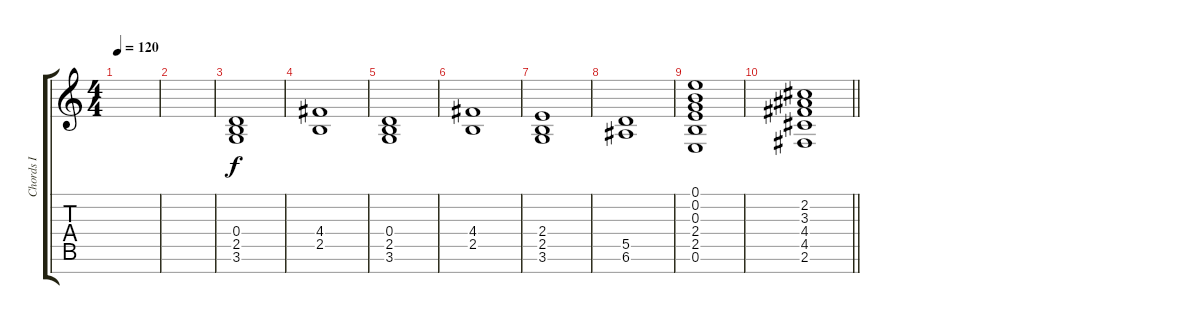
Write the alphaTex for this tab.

\track ("Chords I" "Chords I") {instrument electricguitarjazz}
\staff {score tabs}
\tuning (E4 B3 G3 D3 A2 E2 B1) {hide}
\ts (4 4)
\tempo 120
\clef g2
\ks c
|
|
(0.4 2.5 3.6).1 |
(4.4 2.5).1{balance 0} |
(0.4 2.5 3.6).1{balance 16} |
(4.4 2.5).1{balance 0} |
(2.4 2.5 3.6).1{balance 16} |
(5.5 6.6).1{balance 0} |
(0.1 0.2 0.3 2.4 2.5 0.6).1{balance 16} |
\barLineRight lightlight
(2.2 3.3 4.4 4.5 2.6).1{balance 0}
